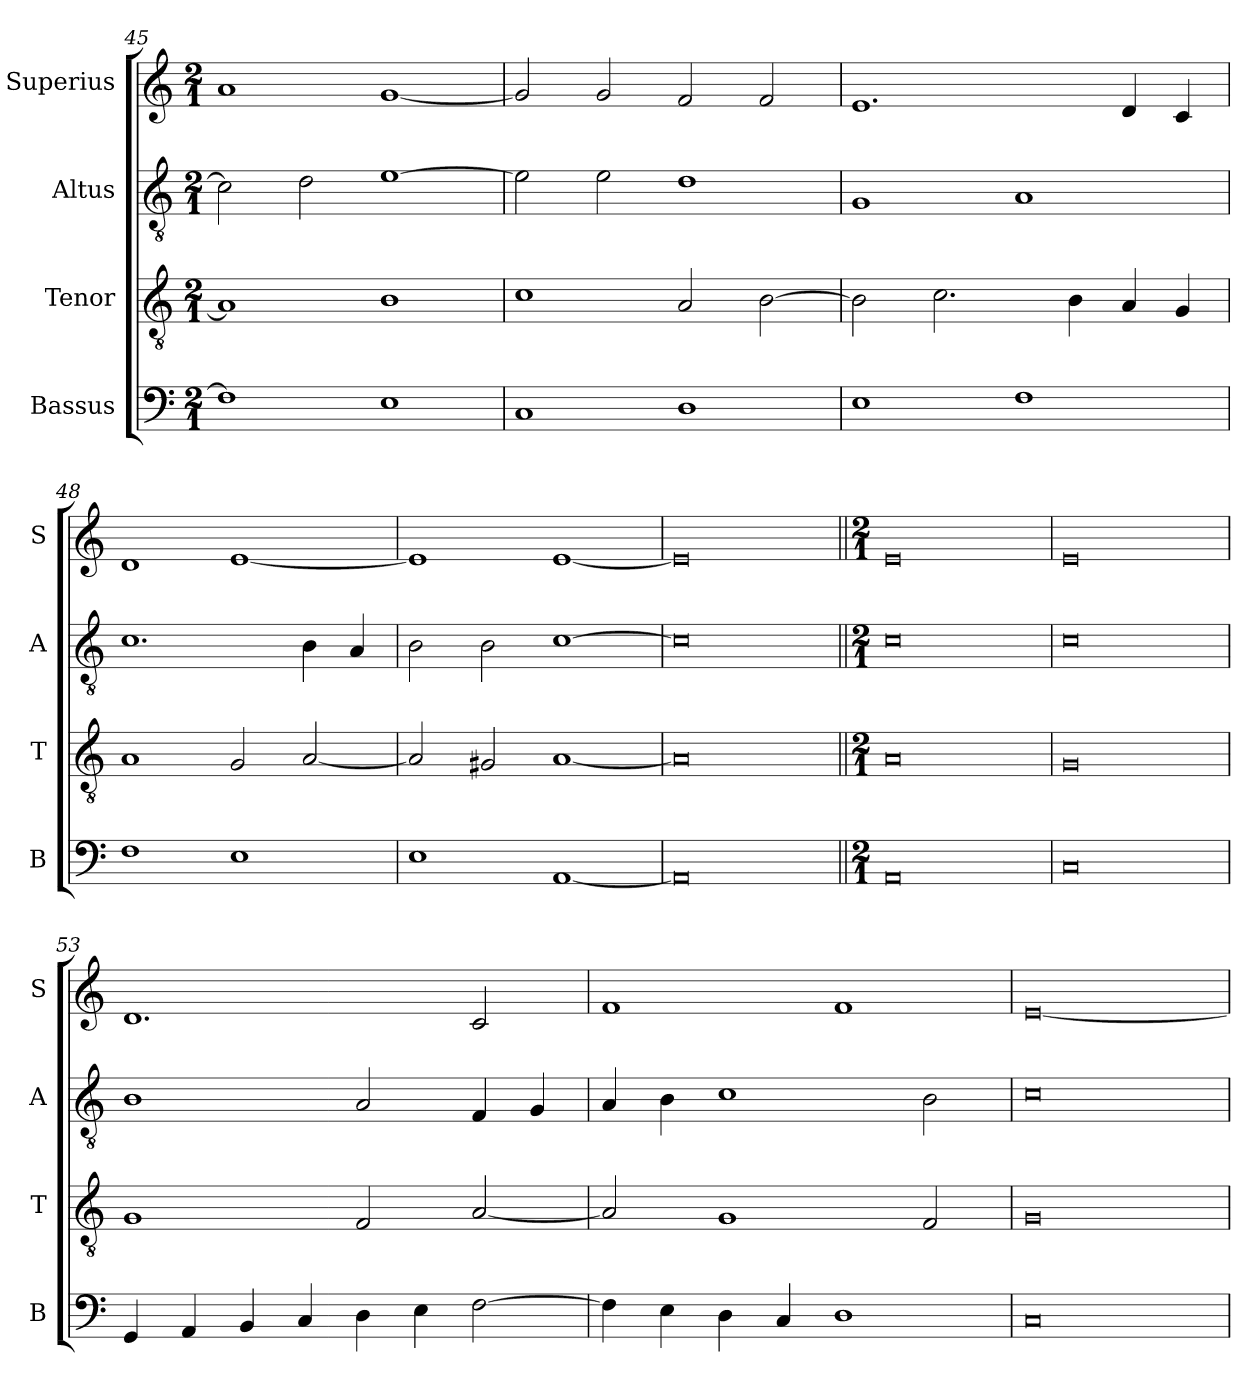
**kern	**kern	**kern	**kern
*part4	*part3	*part2	*part1
*staff4	*staff3	*staff2	*staff1
*I"Bassus	*I"Tenor	*I"Altus	*I"Superius
*I'B	*I'T	*I'A	*I'S
*clefF4	*clefGv2	*clefGv2	*clefG2
*k[]	*k[]	*k[]	*k[]
*M2/1	*M2/1	*M2/1	*M2/1
=45	=45	=45	=45
1F]	1A]	2c]	1a
.	.	2d	.
1E	1B	[1e	[1g
=46	=46	=46	=46
1C	1c	2e]	2g]
.	.	2e	2g
1D	2A	1d	2f
.	[2B	.	2f
=47	=47	=47	=47
1E	2B]	1G	1.e
.	2.c	.	.
1F	.	1A	.
.	4B	.	.
.	4A	.	4d
.	4G	.	4c
=48	=48	=48	=48
1F	1A	1.c	1d
1E	2G	.	[1e
.	[2A	4B	.
.	.	4A	.
=49	=49	=49	=49
1E	2A]	2B	1e]
.	2G#X	2B	.
[1AA	[1A	[1c	[1e
=50	=50	=50	=50
0AA]	0A]	0c]	0e]
=51||	=51||	=51||	=51||
*M2/1	*M2/1	*M2/1	*M2/1
0AA	0A	0c	0e
=52	=52	=52	=52
0C	0G	0c	0e
=53	=53	=53	=53
4GG	1G	1B	1.d
4AA	.	.	.
4BB	.	.	.
4C	.	.	.
4D	2F	2A	.
4E	.	.	.
[2F	[2A	4F	2c
.	.	4G	.
=54	=54	=54	=54
4F]	2A]	4A	1f
4E	.	4B	.
4D	1G	1c	.
4C	.	.	.
1D	.	.	1f
.	2F	2B	.
=55	=55	=55	=55
0C	0G	0c	[0e
=	=	=	=
*-	*-	*-	*-
